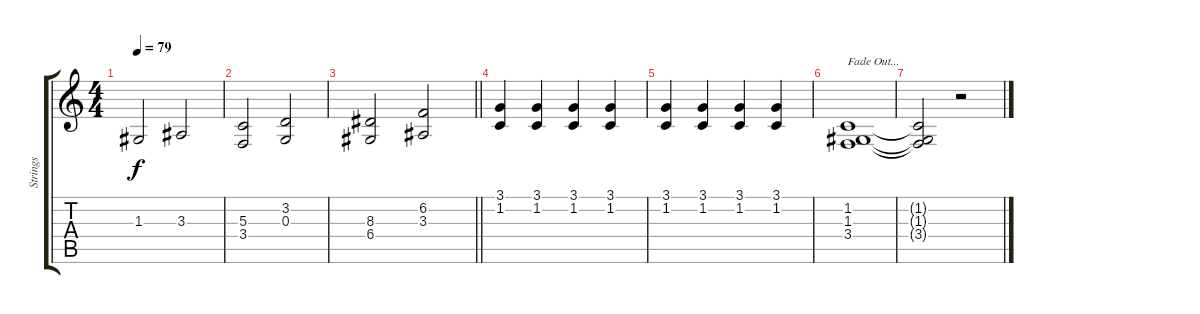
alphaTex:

\track ("Strings" "Strings") {instrument synthstrings1}
\staff {score tabs}
\tuning (E4 B3 G3 D3 A2 E2) {hide}
\ts (4 4)
\tempo 79
\clef g2
\ks c
1.3.2{dy f} 3.3.2 |
(5.3 3.4).2 (3.2 0.3).2 |
\barLineRight lightlight
(8.3 6.4).2 (6.2 3.3).2 |
(3.1 1.2).4 (3.1 1.2).4 (3.1 1.2).4 (3.1 1.2).4 |
(3.1 1.2).4 (3.1 1.2).4 (3.1 1.2).4 (3.1 1.2).4 |
(1.2 1.3 3.4).1{txt "Fade Out..."} |
(1.2{t} 1.3{t} 3.4{t}).2 r.2
